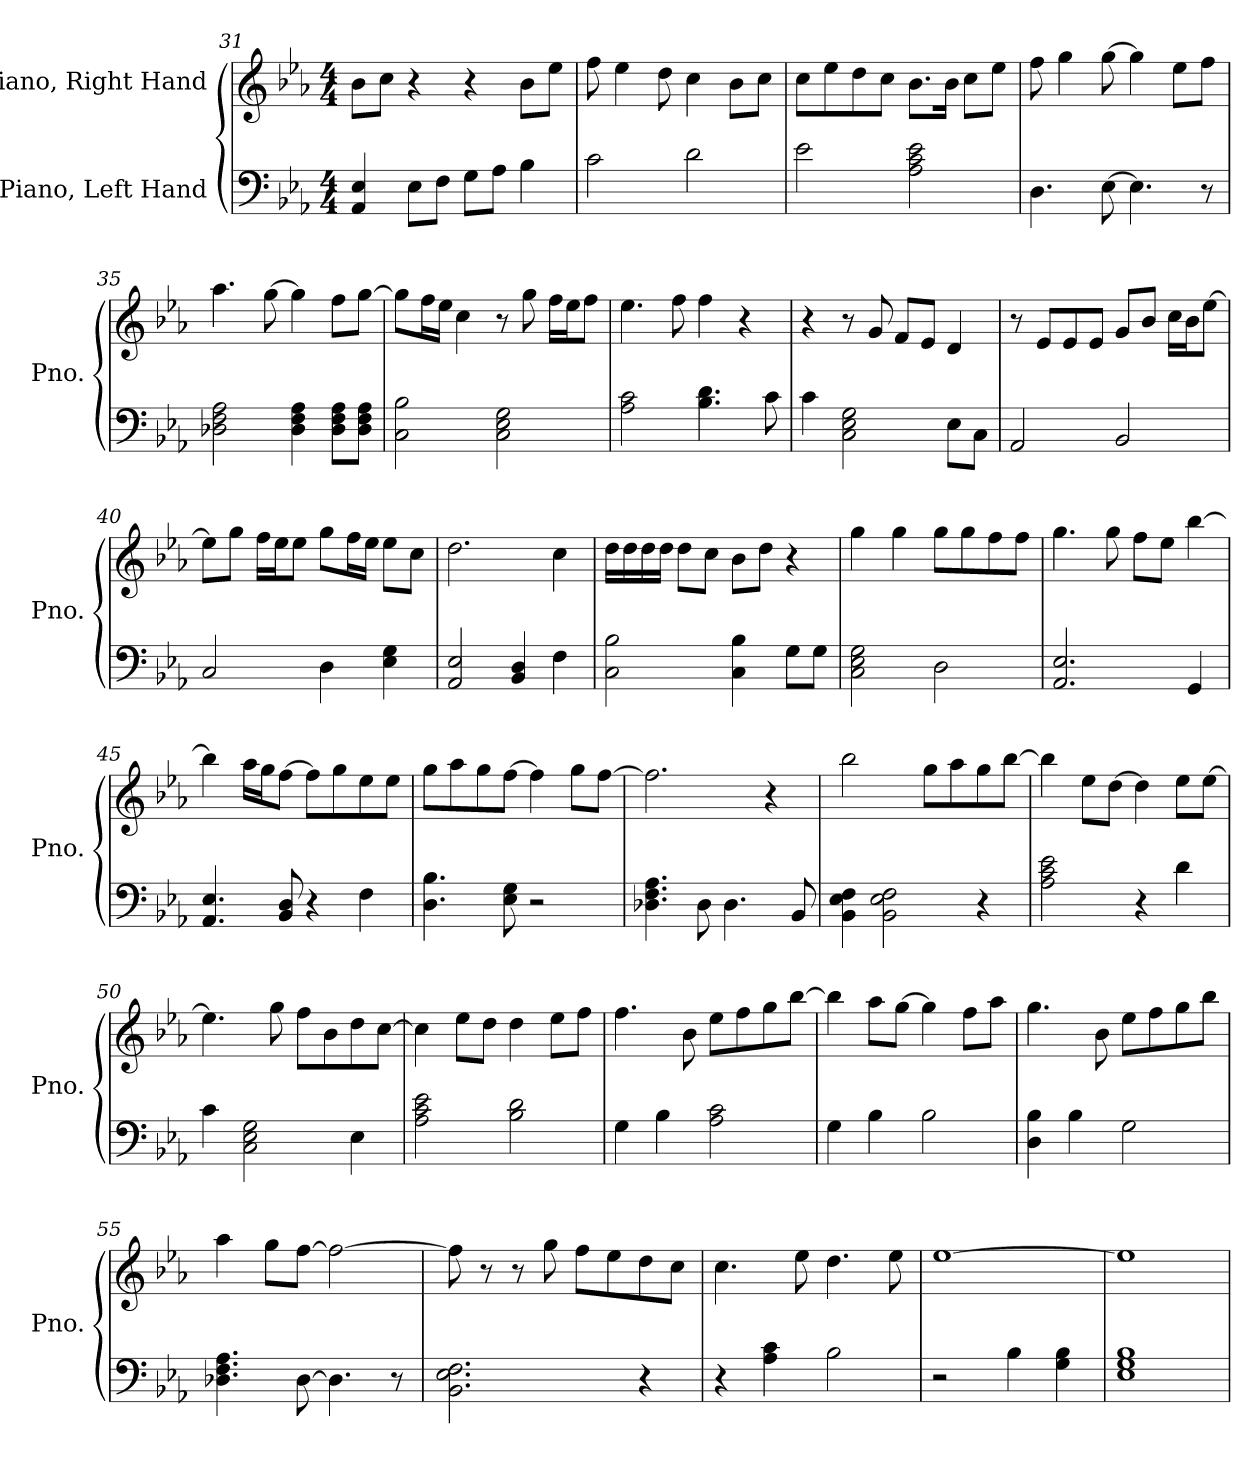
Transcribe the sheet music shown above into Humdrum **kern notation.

**kern	**kern
*part2	*part1
*staff2	*staff1
*I"Piano, Left Hand	*I"Piano, Right Hand
*I'Pno.	*I'Pno.
*clefF4	*clefG2
*k[b-e-a-]	*k[b-e-a-]
*M4/4	*M4/4
=31	=31
4AA-/ 4E-/	8b-\L
.	8cc\J
8E-\L	4r
8F\J	.
8G\L	4r
8A-\J	.
4B-\	8b-\L
.	8ee-\J
=32	=32
2c\	8ff\
.	4ee-\
.	8dd\
2d\	4cc\
.	8b-\L
.	8cc\J
!!LO:PB:g=z
=33	=33
2e-\	8cc\L
.	8ee-\
.	8dd\
.	8cc\J
2A-\ 2c\ 2e-\	8.b-\L
.	16b-\Jk
.	8cc\L
.	8ee-\J
=34	=34
4.D\	8ff\
.	4gg\
[8E-\	[8gg\
4.E-\]	4gg\]
.	8ee-\L
8r	8ff\J
=35	=35
2D-X\ 2F\ 2A-\	4.aa-\
.	[8gg\
4D-\ 4F\ 4A-\	4gg\]
8D-\ 8F\ 8A-\L	8ff\L
8D-\ 8F\ 8A-\J	[8gg\J
=36	=36
2C\ 2B-\	8gg\L]
.	16ff\L
.	16ee-\JJ
.	4cc\
2C\ 2E-\ 2G\	8r
.	8gg\
.	16ff\LL
.	16ee-\J
.	8ff\J
=37	=37
2A-\ 2c\	4.ee-\
.	8ff\
4.B-\ 4.d\	4ff\
.	4r
8c\	.
!!LO:LB:g=z
=38	=38
4c\	4r
2C\ 2E-\ 2G\	8r
.	8g/
.	8f/L
.	8e-/J
8E-\L	4d/
8C\J	.
=39	=39
2AA-/	8r
.	8e-/L
.	8e-/
.	8e-/J
2BB-/	8g/L
.	8b-/J
.	16cc\LL
.	16b-\J
.	[8ee-\J
=40	=40
2C/	8ee-\L]
.	8gg\J
.	16ff\LL
.	16ee-\J
.	8ee-\J
4D\	8gg\L
.	16ff\L
.	16ee-\JJ
4E-\ 4G\	8ee-\L
.	8cc\J
=41	=41
2AA-/ 2E-/	2.dd\
4BB-/ 4D/	.
4F\	4cc\
=42	=42
2C\ 2B-\	16dd\LL
.	16dd\
.	16dd\
.	16dd\JJ
.	8dd\L
.	8cc\J
4C\ 4B-\	8b-\L
.	8dd\J
8G\L	4r
8G\J	.
!!LO:LB:g=z
=43	=43
2C\ 2E-\ 2G\	4gg\
.	4gg\
2D\	8gg\L
.	8gg\
.	8ff\
.	8ff\J
=44	=44
2.AA-/ 2.E-/	4.gg\
.	8gg\
.	8ff\L
.	8ee-\J
4GG/	[4bb-\
=45	=45
4.AA-/ 4.E-/	4bb-\]
.	16aa-\LL
.	16gg\J
8BB-/ 8D/	[8ff\J
4r	8ff\L]
.	8gg\
4F\	8ee-\
.	8ee-\J
=46	=46
4.D\ 4.B-\	8gg\L
.	8aa-\
.	8gg\
8E-\ 8G\	[8ff\J
2r	4ff\]
.	8gg\L
.	[8ff\J
=47	=47
4.D-X\ 4.F\ 4.A-\	2.ff\]
8D-\	.
4.D-\	.
.	4r
8BB-/	.
!!LO:LB:g=z
=48	=48
4BB-\ 4E-\ 4F\	2bb-\
2BB-\ 2E-\ 2F\	.
.	8gg\L
.	8aa-\
4r	8gg\
.	[8bb-\J
=49	=49
2A-\ 2c\ 2e-\	4bb-\]
.	8ee-\L
.	[8dd\J
4r	4dd\]
4d\	8ee-\L
.	[8ee-\J
=50	=50
4c\	4.ee-\]
2C\ 2E-\ 2G\	.
.	8gg\
.	8ff\L
.	8b-\
4E-\	8dd\
.	[8cc\J
=51	=51
2A-\ 2c\ 2e-\	4cc\]
.	8ee-\L
.	8dd\J
2B-\ 2d\	4dd\
.	8ee-\L
.	8ff\J
=52	=52
4G\	4.ff\
4B-\	.
.	8b-\
2A-\ 2c\	8ee-\L
.	8ff\
.	8gg\
.	[8bb-\J
=53	=53
4G\	4bb-\]
4B-\	8aa-\L
.	[8gg\J
2B-\	4gg\]
.	8ff\L
.	8aa-\J
!!LO:LB:g=z
=54	=54
4D\ 4B-\	4.gg\
4B-\	.
.	8b-\
2G\	8ee-\L
.	8ff\
.	8gg\
.	8bb-\J
=55	=55
4.D-X\ 4.F\ 4.A-\	4aa-\
.	8gg\L
[8D-\	[8ff\J
4.D-\]	2ff\_
8r	.
=56	=56
2.BB-\ 2.E-\ 2.F\	8ff\]
.	8r
.	8r
.	8gg\
.	8ff\L
.	8ee-\
4r	8dd\
.	8cc\J
=57	=57
4r	4.cc\
4A-\ 4c\	.
.	8ee-\
2B-\	4.dd\
.	8ee-\
=58	=58
2r	[1ee-
4B-\	.
4G\ 4B-\	.
=59	=59
1E- 1G 1B-	1ee-]
=	=
*-	*-
